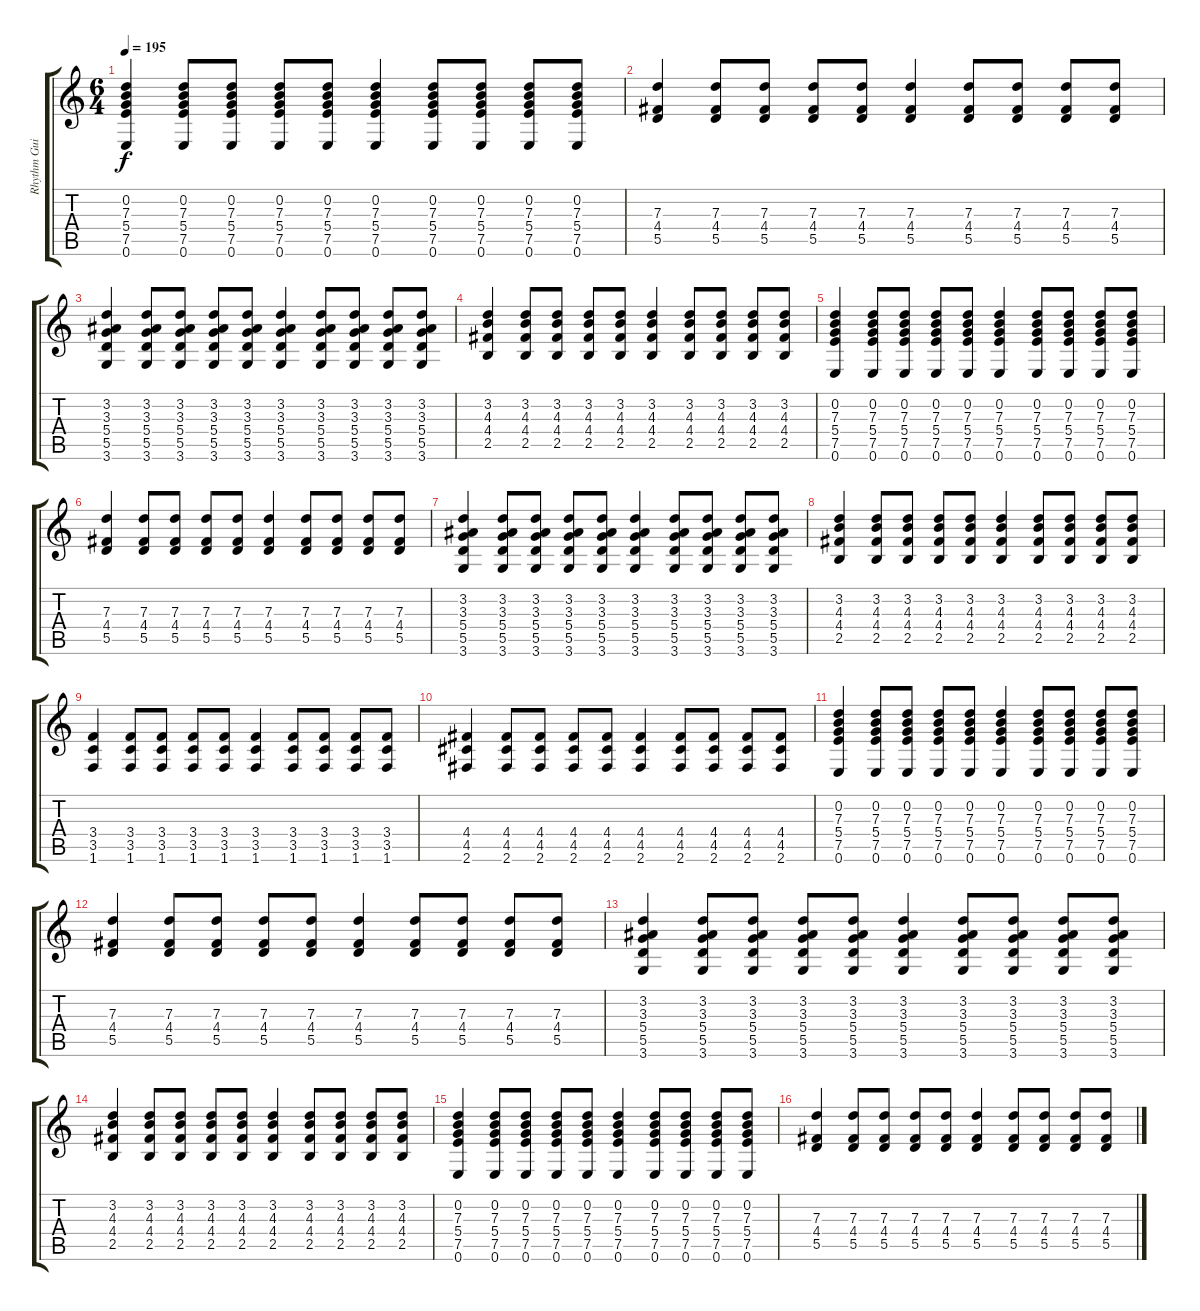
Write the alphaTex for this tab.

\track ("Rhythm Guitar" "Rhythm Gui") {instrument distortionguitar}
\staff {score tabs}
\tuning (E4 B3 G3 D3 A2 E2) {hide}
\ts (6 4)
\tempo 195
\clef g2
\ks c
(0.2 7.3 5.4 7.5 0.6).4{dy f} (0.2 7.3 5.4 7.5 0.6).8 (0.2 7.3 5.4 7.5 0.6).8 (0.2 7.3 5.4 7.5 0.6).8 (0.2 7.3 5.4 7.5 0.6).8 (0.2 7.3 5.4 7.5 0.6).4 (0.2 7.3 5.4 7.5 0.6).8 (0.2 7.3 5.4 7.5 0.6).8 (0.2 7.3 5.4 7.5 0.6).8 (0.2 7.3 5.4 7.5 0.6).8 |
(7.3 4.4 5.5).4 (7.3 4.4 5.5).8 (7.3 4.4 5.5).8 (7.3 4.4 5.5).8 (7.3 4.4 5.5).8 (7.3 4.4 5.5).4 (7.3 4.4 5.5).8 (7.3 4.4 5.5).8 (7.3 4.4 5.5).8 (7.3 4.4 5.5).8 |
(3.2 3.3 5.4 5.5 3.6).4 (3.2 3.3 5.4 5.5 3.6).8 (3.2 3.3 5.4 5.5 3.6).8 (3.2 3.3 5.4 5.5 3.6).8 (3.2 3.3 5.4 5.5 3.6).8 (3.2 3.3 5.4 5.5 3.6).4 (3.2 3.3 5.4 5.5 3.6).8 (3.2 3.3 5.4 5.5 3.6).8 (3.2 3.3 5.4 5.5 3.6).8 (3.2 3.3 5.4 5.5 3.6).8 |
(3.2 4.3 4.4 2.5).4 (3.2 4.3 4.4 2.5).8 (3.2 4.3 4.4 2.5).8 (3.2 4.3 4.4 2.5).8 (3.2 4.3 4.4 2.5).8 (3.2 4.3 4.4 2.5).4 (3.2 4.3 4.4 2.5).8 (3.2 4.3 4.4 2.5).8 (3.2 4.3 4.4 2.5).8 (3.2 4.3 4.4 2.5).8 |
(0.2 7.3 5.4 7.5 0.6).4 (0.2 7.3 5.4 7.5 0.6).8 (0.2 7.3 5.4 7.5 0.6).8 (0.2 7.3 5.4 7.5 0.6).8 (0.2 7.3 5.4 7.5 0.6).8 (0.2 7.3 5.4 7.5 0.6).4 (0.2 7.3 5.4 7.5 0.6).8 (0.2 7.3 5.4 7.5 0.6).8 (0.2 7.3 5.4 7.5 0.6).8 (0.2 7.3 5.4 7.5 0.6).8 |
(7.3 4.4 5.5).4 (7.3 4.4 5.5).8 (7.3 4.4 5.5).8 (7.3 4.4 5.5).8 (7.3 4.4 5.5).8 (7.3 4.4 5.5).4 (7.3 4.4 5.5).8 (7.3 4.4 5.5).8 (7.3 4.4 5.5).8 (7.3 4.4 5.5).8 |
(3.2 3.3 5.4 5.5 3.6).4 (3.2 3.3 5.4 5.5 3.6).8 (3.2 3.3 5.4 5.5 3.6).8 (3.2 3.3 5.4 5.5 3.6).8 (3.2 3.3 5.4 5.5 3.6).8 (3.2 3.3 5.4 5.5 3.6).4 (3.2 3.3 5.4 5.5 3.6).8 (3.2 3.3 5.4 5.5 3.6).8 (3.2 3.3 5.4 5.5 3.6).8 (3.2 3.3 5.4 5.5 3.6).8 |
(3.2 4.3 4.4 2.5).4 (3.2 4.3 4.4 2.5).8 (3.2 4.3 4.4 2.5).8 (3.2 4.3 4.4 2.5).8 (3.2 4.3 4.4 2.5).8 (3.2 4.3 4.4 2.5).4 (3.2 4.3 4.4 2.5).8 (3.2 4.3 4.4 2.5).8 (3.2 4.3 4.4 2.5).8 (3.2 4.3 4.4 2.5).8 |
(3.4 3.5 1.6).4 (3.4 3.5 1.6).8 (3.4 3.5 1.6).8 (3.4 3.5 1.6).8 (3.4 3.5 1.6).8 (3.4 3.5 1.6).4 (3.4 3.5 1.6).8 (3.4 3.5 1.6).8 (3.4 3.5 1.6).8 (3.4 3.5 1.6).8 |
(4.4 4.5 2.6).4 (4.4 4.5 2.6).8 (4.4 4.5 2.6).8 (4.4 4.5 2.6).8 (4.4 4.5 2.6).8 (4.4 4.5 2.6).4 (4.4 4.5 2.6).8 (4.4 4.5 2.6).8 (4.4 4.5 2.6).8 (4.4 4.5 2.6).8 |
(0.2 7.3 5.4 7.5 0.6).4 (0.2 7.3 5.4 7.5 0.6).8 (0.2 7.3 5.4 7.5 0.6).8 (0.2 7.3 5.4 7.5 0.6).8 (0.2 7.3 5.4 7.5 0.6).8 (0.2 7.3 5.4 7.5 0.6).4 (0.2 7.3 5.4 7.5 0.6).8 (0.2 7.3 5.4 7.5 0.6).8 (0.2 7.3 5.4 7.5 0.6).8 (0.2 7.3 5.4 7.5 0.6).8 |
(7.3 4.4 5.5).4 (7.3 4.4 5.5).8 (7.3 4.4 5.5).8 (7.3 4.4 5.5).8 (7.3 4.4 5.5).8 (7.3 4.4 5.5).4 (7.3 4.4 5.5).8 (7.3 4.4 5.5).8 (7.3 4.4 5.5).8 (7.3 4.4 5.5).8 |
(3.2 3.3 5.4 5.5 3.6).4 (3.2 3.3 5.4 5.5 3.6).8 (3.2 3.3 5.4 5.5 3.6).8 (3.2 3.3 5.4 5.5 3.6).8 (3.2 3.3 5.4 5.5 3.6).8 (3.2 3.3 5.4 5.5 3.6).4 (3.2 3.3 5.4 5.5 3.6).8 (3.2 3.3 5.4 5.5 3.6).8 (3.2 3.3 5.4 5.5 3.6).8 (3.2 3.3 5.4 5.5 3.6).8 |
(3.2 4.3 4.4 2.5).4 (3.2 4.3 4.4 2.5).8 (3.2 4.3 4.4 2.5).8 (3.2 4.3 4.4 2.5).8 (3.2 4.3 4.4 2.5).8 (3.2 4.3 4.4 2.5).4 (3.2 4.3 4.4 2.5).8 (3.2 4.3 4.4 2.5).8 (3.2 4.3 4.4 2.5).8 (3.2 4.3 4.4 2.5).8 |
(0.2 7.3 5.4 7.5 0.6).4 (0.2 7.3 5.4 7.5 0.6).8 (0.2 7.3 5.4 7.5 0.6).8 (0.2 7.3 5.4 7.5 0.6).8 (0.2 7.3 5.4 7.5 0.6).8 (0.2 7.3 5.4 7.5 0.6).4 (0.2 7.3 5.4 7.5 0.6).8 (0.2 7.3 5.4 7.5 0.6).8 (0.2 7.3 5.4 7.5 0.6).8 (0.2 7.3 5.4 7.5 0.6).8 |
(7.3 4.4 5.5).4 (7.3 4.4 5.5).8 (7.3 4.4 5.5).8 (7.3 4.4 5.5).8 (7.3 4.4 5.5).8 (7.3 4.4 5.5).4 (7.3 4.4 5.5).8 (7.3 4.4 5.5).8 (7.3 4.4 5.5).8 (7.3 4.4 5.5).8
